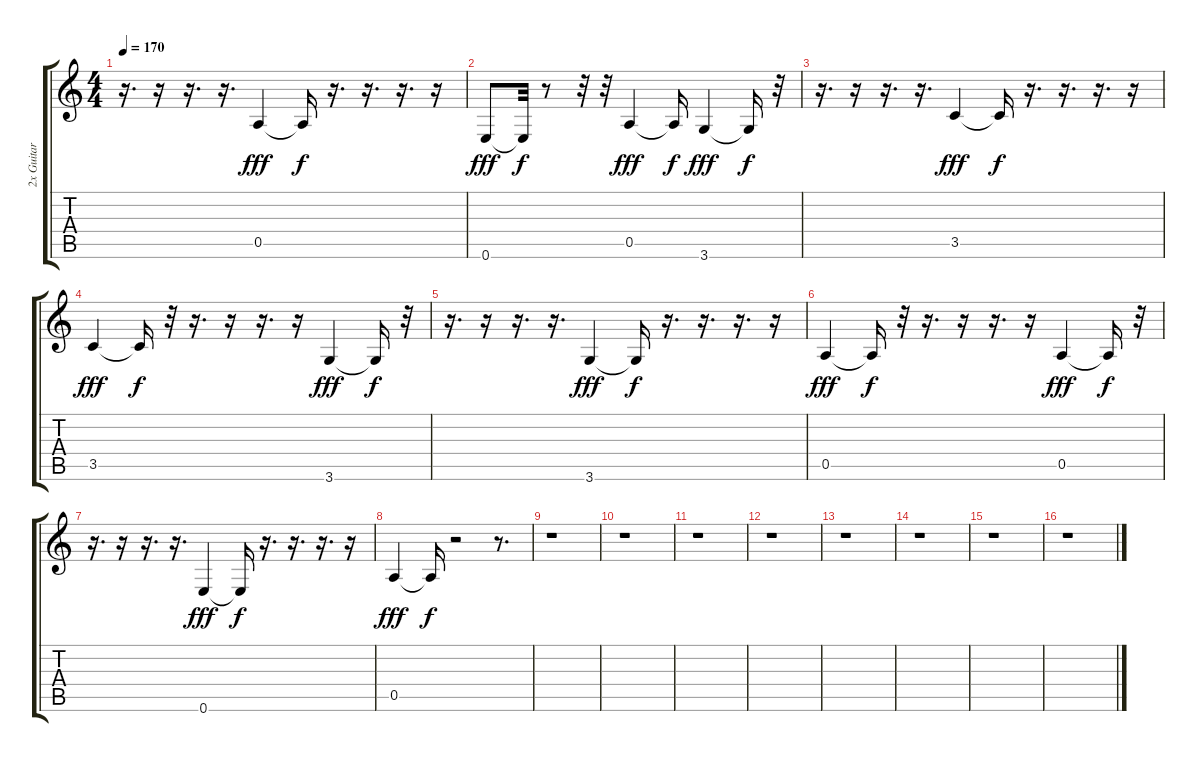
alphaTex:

\track ("2x Guitar" "2x Guitar") {instrument overdrivenguitar}
\staff {score tabs}
\tuning (E4 B3 G3 D3 A2 E2) {hide}
\ts (4 4)
\tempo 170
\clef g2
\ks c
r.16{d dy f} r.16 r.16{d} r.16{d} 0.5.4{dy fff} 0.5{t}.16{dy f} r.16{d} r.16{d} r.16{d} r.16 |
0.6.8{dy fff} 0.6{t}.32{dy f} r.8 r.32 r.32 0.5.4{dy fff} 0.5{t}.16{dy f} 3.6.4{dy fff} 3.6{t}.16{dy f} r.32 |
r.16{d} r.16 r.16{d} r.16{d} 3.5.4{dy fff} 3.5{t}.16{dy f} r.16{d} r.16{d} r.16{d} r.16 |
3.5.4{dy fff} 3.5{t}.16{dy f} r.32 r.16{d} r.16 r.16{d} r.16 3.6.4{dy fff} 3.6{t}.16{dy f} r.32 |
r.16{d} r.16 r.16{d} r.16{d} 3.6.4{dy fff} 3.6{t}.16{dy f} r.16{d} r.16{d} r.16{d} r.16 |
0.5.4{dy fff} 0.5{t}.16{dy f} r.32 r.16{d} r.16 r.16{d} r.16 0.5.4{dy fff} 0.5{t}.16{dy f} r.32 |
r.16{d} r.16 r.16{d} r.16{d} 0.6.4{dy fff} 0.6{t}.16{dy f} r.16{d} r.16{d} r.16{d} r.16 |
0.5.4{dy fff} 0.5{t}.16{dy f} r.2 r.8{d} |
r.1 |
r.1 |
r.1 |
r.1 |
r.1 |
r.1 |
r.1 |
r.1
